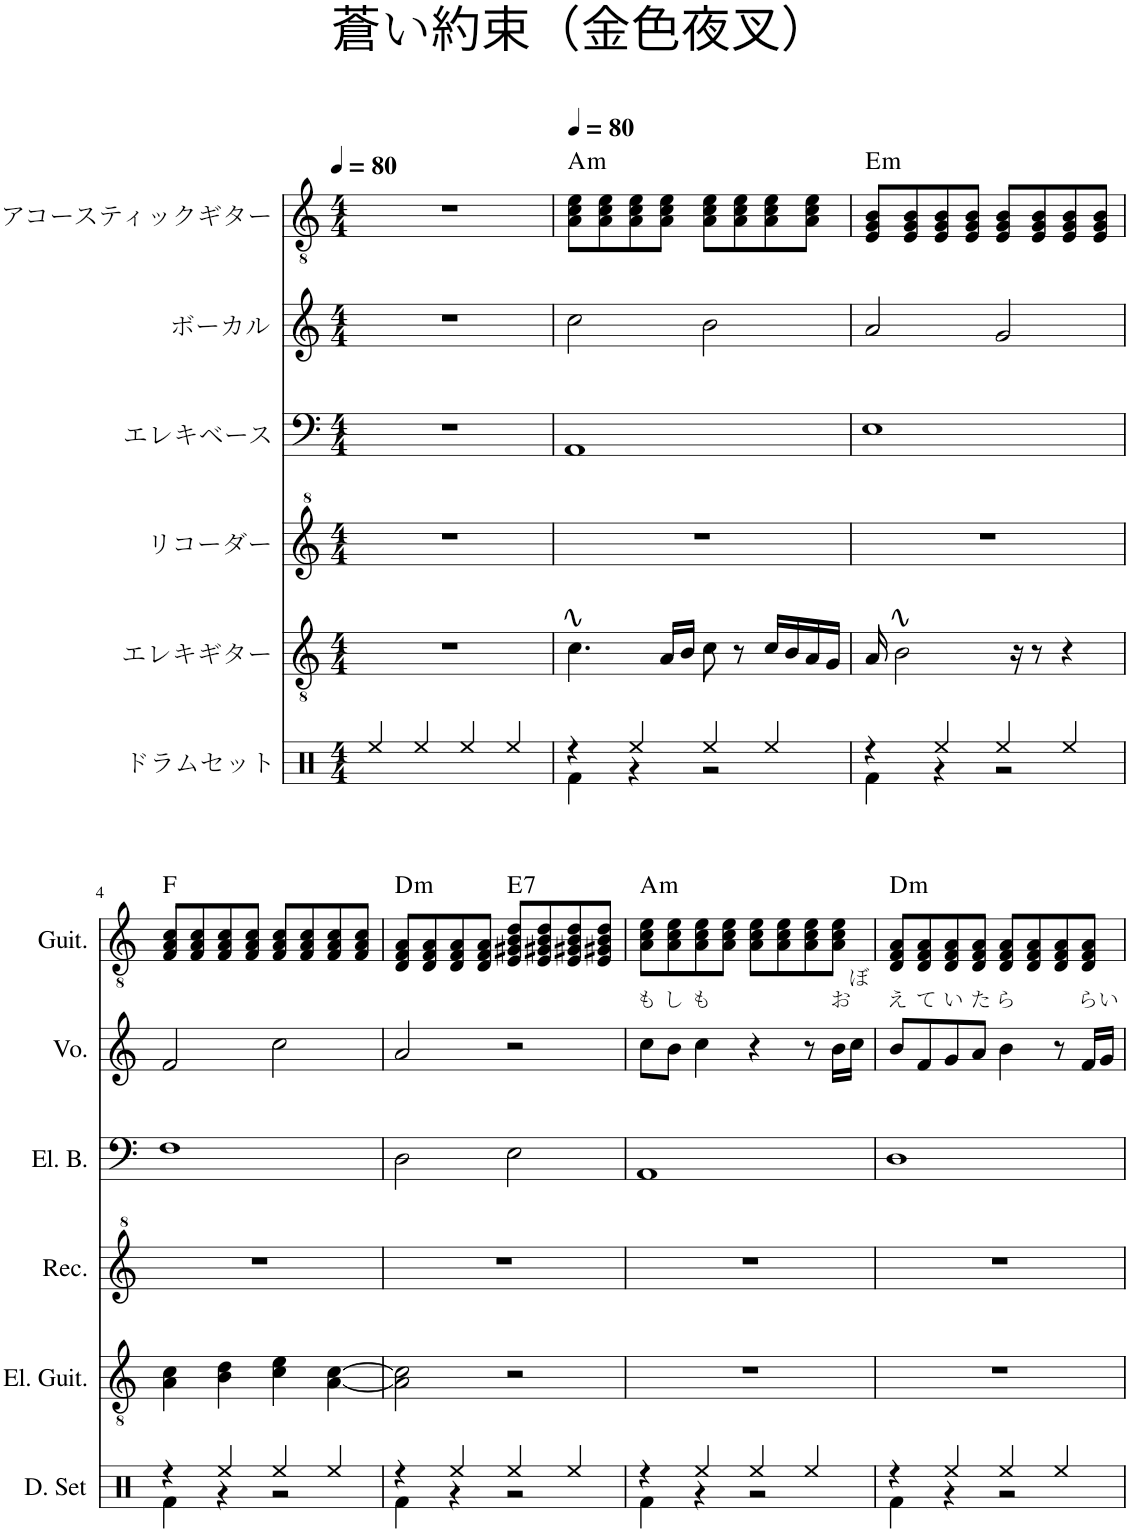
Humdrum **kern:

**kern	**kern	**kern	**kern	**kern	**kern	**harte
*part6	*part5	*part4	*part3	*part2	*part1	*part1
*staff6	*staff5	*staff4	*staff3	*staff2	*staff1	*
*I"ドラムセット	*I"エレキギター	*I"リコーダー	*I"エレキベース	*I"ボーカル	*I"アコースティックギター	*
*clefX	*clefGv2	*clefG^2	*clefF4	*clefG2	*clefGv2	*
*	*	*	*Trd7c12	*	*	*
*k[]	*k[]	*k[]	*k[]	*k[]	*k[]	*
*M4/4	*M4/4	*M4/4	*M4/4	*M4/4	*M4/4	*
*MM80	*MM80	*MM80	*MM80	*MM80	*MM80	*
=1	=1	=1	=1	=1	=1	=1
4Ree/	1r	1r	1r	1r	1r	.
4Ree/	.	.	.	.	.	.
4Ree/	.	.	.	.	.	.
4Ree/	.	.	.	.	.	.
=2	=2	=2	=2	=2	=2	=2
*	*	*	*	*	*MM80	*
*^	*	*	*	*	*	*
!	!	!	!	!	!	!	!LO:H:kt=m
4r	4Rf\	4.c\	1r	1AA	2cc\	8A\ 8c\ 8e\L	A:min
.	.	.	.	.	.	8A\ 8c\ 8e\	.
4Ree/	4r	.	.	.	.	8A\ 8c\ 8e\	.
.	.	16A/LL	.	.	.	8A\ 8c\ 8e\J	.
.	.	16B/JJ	.	.	.	.	.
4Ree/	2r	8c\	.	.	2b\	8A\ 8c\ 8e\L	.
.	.	8r	.	.	.	8A\ 8c\ 8e\	.
4Ree/	.	16c/LL	.	.	.	8A\ 8c\ 8e\	.
.	.	16B/	.	.	.	.	.
.	.	16A/	.	.	.	8A\ 8c\ 8e\J	.
.	.	16G/JJ	.	.	.	.	.
=3	=3	=3	=3	=3	=3	=3	=3
!	!	!	!	!	!	!	!LO:H:kt=m
4r	4Rf\	16A/	1r	1E	2a/	8E/ 8G/ 8B/L	E:min
.	.	2B\	.	.	.	.	.
.	.	.	.	.	.	8E/ 8G/ 8B/	.
4Ree/	4r	.	.	.	.	8E/ 8G/ 8B/	.
.	.	.	.	.	.	8E/ 8G/ 8B/J	.
4Ree/	2r	.	.	.	2g/	8E/ 8G/ 8B/L	.
.	.	16r	.	.	.	.	.
.	.	8r	.	.	.	8E/ 8G/ 8B/	.
4Ree/	.	4r	.	.	.	8E/ 8G/ 8B/	.
.	.	.	.	.	.	8E/ 8G/ 8B/J	.
!!LO:LB:g=z
=4	=4	=4	=4	=4	=4	=4	=4
4r	4Rf\	4A\ 4c\	1r	1F	2f/	8F/ 8A/ 8c/L	F:maj
.	.	.	.	.	.	8F/ 8A/ 8c/	.
4Ree/	4r	4B\ 4d\	.	.	.	8F/ 8A/ 8c/	.
.	.	.	.	.	.	8F/ 8A/ 8c/J	.
4Ree/	2r	4c\ 4e\	.	.	2cc\	8F/ 8A/ 8c/L	.
.	.	.	.	.	.	8F/ 8A/ 8c/	.
4Ree/	.	[4A\ [4c\	.	.	.	8F/ 8A/ 8c/	.
.	.	.	.	.	.	8F/ 8A/ 8c/J	.
=5	=5	=5	=5	=5	=5	=5	=5
!	!	!	!	!	!	!	!LO:H:kt=m
4r	4Rf\	2A\] 2c\]	1r	2D\	2a/	8D/ 8F/ 8A/L	D:min
.	.	.	.	.	.	8D/ 8F/ 8A/	.
4Ree/	4r	.	.	.	.	8D/ 8F/ 8A/	.
.	.	.	.	.	.	8D/ 8F/ 8A/J	.
!	!	!	!	!	!	!	!LO:H:kt=7
4Ree/	2r	2r	.	2E\	2r	8E/ 8G#X/ 8B/ 8d/L	E:7
.	.	.	.	.	.	8E/ 8G#X/ 8B/ 8d/	.
4Ree/	.	.	.	.	.	8E/ 8G#X/ 8B/ 8d/	.
.	.	.	.	.	.	8E/ 8G#X/ 8B/ 8d/J	.
=6	=6	=6	=6	=6	=6	=6	=6
!	!	!	!	!	!LO:TX:a:t=も	!	!
!	!	!	!	!	!	!	!LO:H:kt=m
4r	4Rf\	1r	1r	1AA	8cc\L	8A\ 8c\ 8e\L	A:min
!	!	!	!	!	!LO:TX:a:t=し	!	!
.	.	.	.	.	8b\J	8A\ 8c\ 8e\	.
!	!	!	!	!	!LO:TX:a:t=も	!	!
4Ree/	4r	.	.	.	4cc\	8A\ 8c\ 8e\	.
.	.	.	.	.	.	8A\ 8c\ 8e\J	.
4Ree/	2r	.	.	.	4r	8A\ 8c\ 8e\L	.
.	.	.	.	.	.	8A\ 8c\ 8e\	.
4Ree/	.	.	.	.	8r	8A\ 8c\ 8e\	.
!	!	!	!	!	!LO:TX:a:t=お	!	!
.	.	.	.	.	16b\LL	8A\ 8c\ 8e\J	.
!	!	!	!	!	!LO:TX:a:t=ぼ	!	!
.	.	.	.	.	16cc\JJ	.	.
=7	=7	=7	=7	=7	=7	=7	=7
!	!	!	!	!	!LO:TX:a:t=え	!	!LO:H:kt=m
4r	4Rf\	1r	1r	1D	8b/L	8D/ 8F/ 8A/L	D:min
!	!	!	!	!	!LO:TX:a:t=て	!	!
.	.	.	.	.	8f/	8D/ 8F/ 8A/	.
!	!	!	!	!	!LO:TX:a:t=い	!	!
4Ree/	4r	.	.	.	8g/	8D/ 8F/ 8A/	.
!	!	!	!	!	!LO:TX:a:t=た	!	!
.	.	.	.	.	8a/J	8D/ 8F/ 8A/J	.
!	!	!	!	!	!LO:TX:a:t=ら	!	!
4Ree/	2r	.	.	.	4b\	8D/ 8F/ 8A/L	.
.	.	.	.	.	.	8D/ 8F/ 8A/	.
4Ree/	.	.	.	.	8r	8D/ 8F/ 8A/	.
!	!	!	!	!	!LO:TX:a:t=ら	!	!
.	.	.	.	.	16f/LL	8D/ 8F/ 8A/J	.
!	!	!	!	!	!LO:TX:a:t=い	!	!
.	.	.	.	.	16g/JJ	.	.
*v	*v	*	*	*	*	*	*
=	=	=	=	=	=	=
*-	*-	*-	*-	*-	*-	*-
